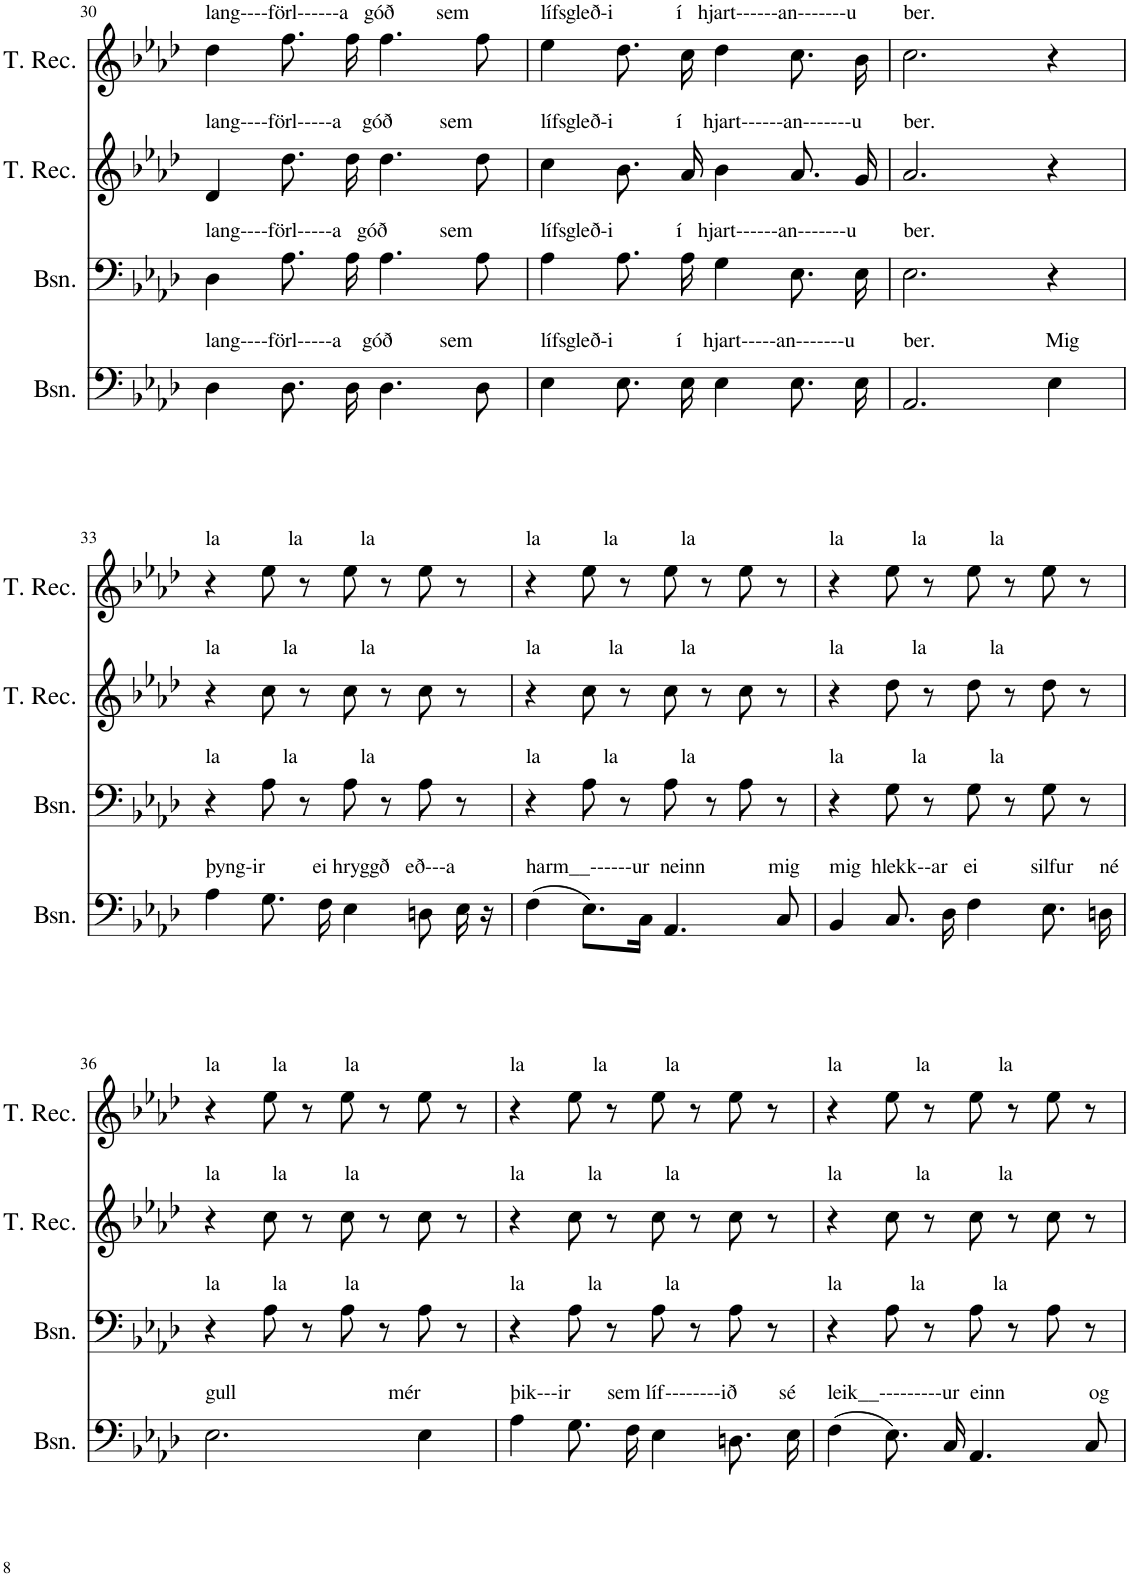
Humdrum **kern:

**kern	**kern	**kern	**kern
*part4	*part3	*part2	*part1
*staff4	*staff3	*staff2	*staff1
*I"Bassoon	*I"Bassoon	*I"Tenor Recorder	*I"Tenor Recorder
*I'Bsn.	*I'Bsn.	*I'T. Rec.	*I'T. Rec.
!!LO:PB:g=z
*clefF4	*clefF4	*clefG2	*clefG2
*k[b-e-a-d-]	*k[b-e-a-d-]	*k[b-e-a-d-]	*k[b-e-a-d-]
*M4/4	*M4/4	*M4/4	*M4/4
=30	=30	=30	=30
!	!	!	!LO:TX:a:t=lang----förl------a   góð        sem
!	!	!LO:TX:a:t=lang----förl-----a    góð         sem	!
!	!LO:TX:a:t=lang----förl-----a   góð          sem	!	!
!LO:TX:a:t=lang----förl-----a    góð         sem	!	!	!
4D-\	4D-\	4d-/	4dd-\
8.D-\	8.A-\L	8.dd-\L	8.ff\L
16D-\	16A-\Jk	16dd-\Jk	16ff\Jk
4.D-\	4.A-\	4.dd-\	4.ff\
8D-\	8A-\	8dd-\	8ff\
=31	=31	=31	=31
!	!	!	!LO:TX:a:t=lífsgleð-i            í   hjart------an-------u
!	!	!LO:TX:a:t=lífsgleð-i            í    hjart------an-------u	!
!	!LO:TX:a:t=lífsgleð-i            í   hjart------an-------u	!	!
!LO:TX:a:t=lífsgleð-i            í    hjart-----an-------u	!	!	!
4E-\	4A-\	4cc\	4ee-\
8.E-\	8.A-\L	8.b-/L	8.dd-\L
16E-\	16A-\Jk	16a-/Jk	16cc\Jk
4E-\	4G\	4b-\	4dd-\
8.E-\	8.E-\L	8.a-/L	8.cc\L
16E-\	16E-\Jk	16g/Jk	16b-\Jk
=32	=32	=32	=32
!	!	!	!LO:TX:a:t=ber.
!	!	!LO:TX:a:t=ber.	!
!	!LO:TX:a:t=ber.	!	!
!LO:TX:a:t=ber.                     Mig	!	!	!
2.AA-/	2.E-\	2.a-/	2.cc\
4E-\	4r	4r	4r
!!LO:LB:g=z
=33	=33	=33	=33
!	!	!	!LO:TX:a:t=la             la           la
!	!	!LO:TX:a:t=la            la            la	!
!	!LO:TX:a:t=la            la            la	!	!
!LO:TX:a:t=þyng-ir         ei hryggð   eð---a	!	!	!
4A-\	4r	4r	4r
8.G\	8A-\	8cc\	8ee-\
.	8r	8r	8r
16F\	.	.	.
4E-\	8A-\	8cc\	8ee-\
.	8r	8r	8r
8Dn\	8A-\	8cc\	8ee-\
16E-\	8r	8r	8r
16r	.	.	.
=34	=34	=34	=34
!	!	!	!LO:TX:a:t=la            la            la
!	!	!LO:TX:a:t=la             la           la	!
!	!LO:TX:a:t=la            la            la	!	!
!LO:TX:a:t=harm__------ur  neinn            mig	!	!	!
(4F\	4r	4r	4r
8.E-\L)	8A-\	8cc\	8ee-\
.	8r	8r	8r
16C\Jk	.	.	.
4.AA-/	8A-\	8cc\	8ee-\
.	8r	8r	8r
.	8A-\	8cc\	8ee-\
8C/	8r	8r	8r
=35	=35	=35	=35
!	!	!	!LO:TX:a:t=la             la            la
!	!	!LO:TX:a:t=la             la            la	!
!	!LO:TX:a:t=la             la            la	!	!
!LO:TX:a:t=mig  hlekk--ar   ei          silfur     né	!	!	!
4BB-/	4r	4r	4r
8.C/	8G\	8dd-\	8ee-\
.	8r	8r	8r
16D-\	.	.	.
4F\	8G\	8dd-\	8ee-\
.	8r	8r	8r
8.E-\	8G\	8dd-\	8ee-\
.	8r	8r	8r
16Dn\	.	.	.
!!LO:LB:g=z
=36	=36	=36	=36
!	!	!	!LO:TX:a:t=la          la           la
!	!	!LO:TX:a:t=la          la           la	!
!	!LO:TX:a:t=la          la           la	!	!
!LO:TX:a:t=gull                             mér	!	!	!
2.E-\	4r	4r	4r
.	8A-\	8cc\	8ee-\
.	8r	8r	8r
.	8A-\	8cc\	8ee-\
.	8r	8r	8r
4E-\	8A-\	8cc\	8ee-\
.	8r	8r	8r
=37	=37	=37	=37
!	!	!	!LO:TX:a:t=la             la           la
!	!	!LO:TX:a:t=la            la            la	!
!	!LO:TX:a:t=la            la            la	!	!
!LO:TX:a:t=þik---ir       sem líf--------ið        sé	!	!	!
4A-\	4r	4r	4r
8.G\	8A-\	8cc\	8ee-\
.	8r	8r	8r
16F\	.	.	.
4E-\	8A-\	8cc\	8ee-\
.	8r	8r	8r
8.Dn\	8A-\	8cc\	8ee-\
.	8r	8r	8r
16E-\	.	.	.
=38	=38	=38	=38
!	!	!	!LO:TX:a:t=la              la             la
!	!	!LO:TX:a:t=la              la             la	!
!	!LO:TX:a:t=la             la             la	!	!
!LO:TX:a:t=leik__---------ur  einn                og	!	!	!
(4F\	4r	4r	4r
8.E-\)	8A-\	8cc\	8ee-\
.	8r	8r	8r
16C/	.	.	.
4.AA-/	8A-\	8cc\	8ee-\
.	8r	8r	8r
.	8A-\	8cc\	8ee-\
8C/	8r	8r	8r
=	=	=	=
*-	*-	*-	*-
